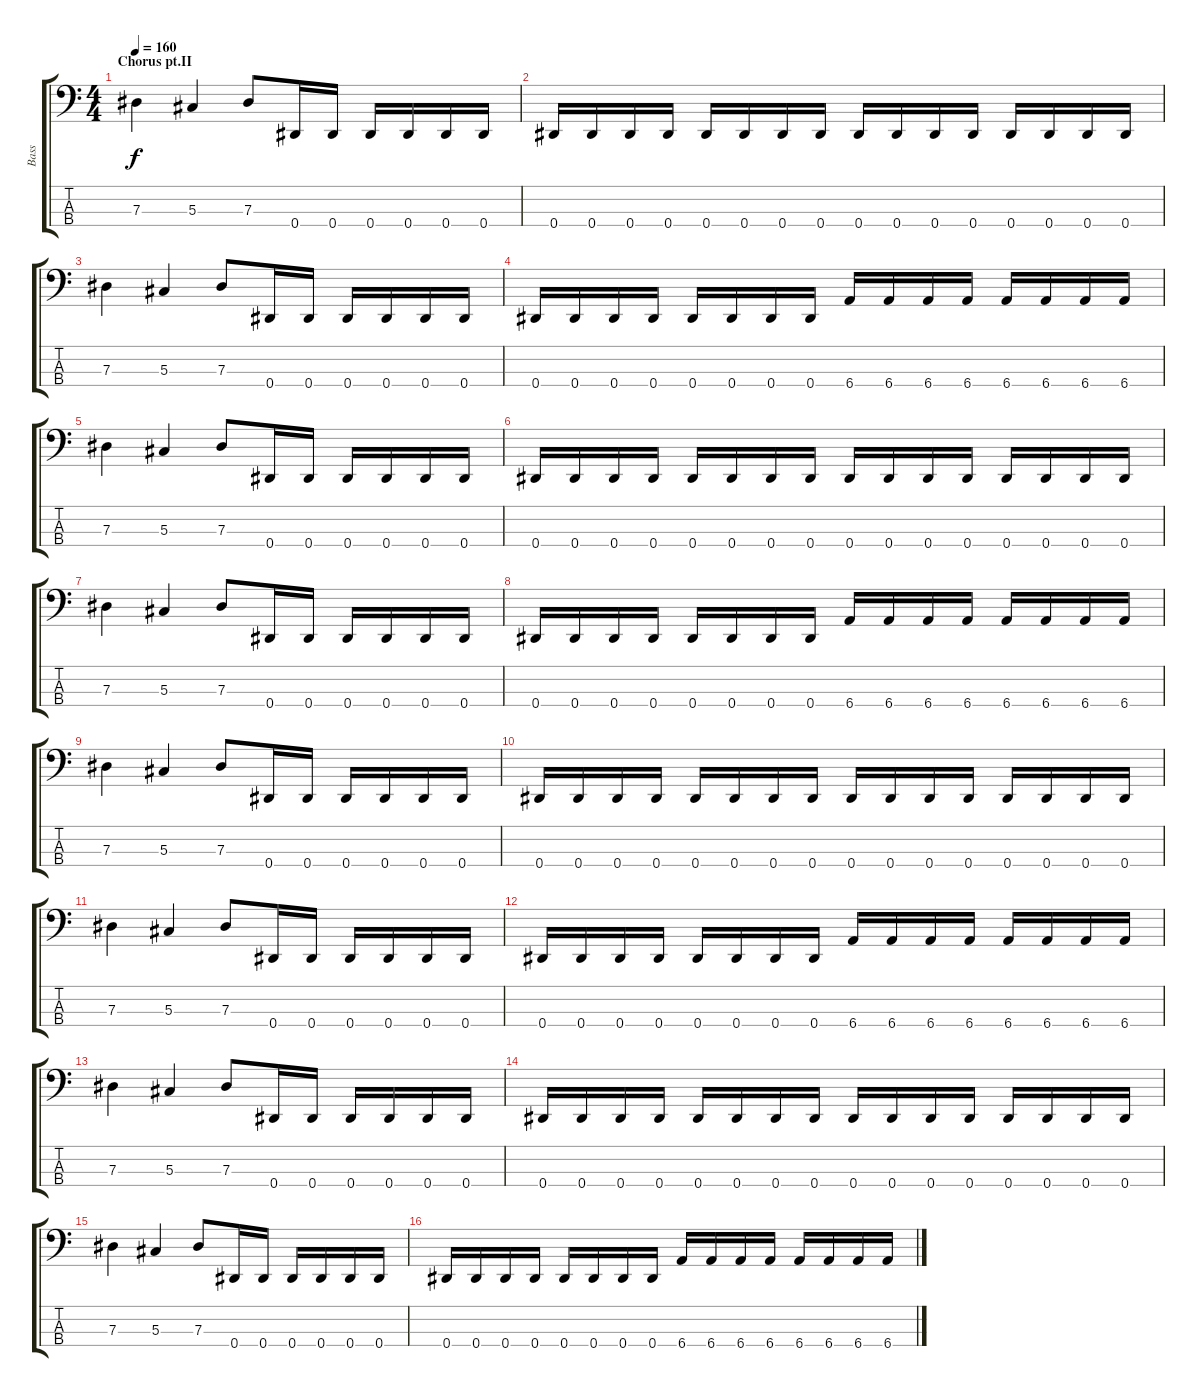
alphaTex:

\track ("Bass" "Bass") {instrument electricbassfinger}
\staff {score tabs}
\tuning (Gb2 Db2 Ab1 Eb1) {hide}
\ts (4 4)
\section ("" "Chorus pt.II")
\tempo 160
\clef f4
\ks c
7.3.4{dy f} 5.3.4 7.3.8 0.4.16 0.4.16 0.4.16 0.4.16 0.4.16 0.4.16 |
0.4.16 0.4.16 0.4.16 0.4.16 0.4.16 0.4.16 0.4.16 0.4.16 0.4.16 0.4.16 0.4.16 0.4.16 0.4.16 0.4.16 0.4.16 0.4.16 |
7.3.4 5.3.4 7.3.8 0.4.16 0.4.16 0.4.16 0.4.16 0.4.16 0.4.16 |
0.4.16 0.4.16 0.4.16 0.4.16 0.4.16 0.4.16 0.4.16 0.4.16 6.4.16 6.4.16 6.4.16 6.4.16 6.4.16 6.4.16 6.4.16 6.4.16 |
7.3.4 5.3.4 7.3.8 0.4.16 0.4.16 0.4.16 0.4.16 0.4.16 0.4.16 |
0.4.16 0.4.16 0.4.16 0.4.16 0.4.16 0.4.16 0.4.16 0.4.16 0.4.16 0.4.16 0.4.16 0.4.16 0.4.16 0.4.16 0.4.16 0.4.16 |
7.3.4 5.3.4 7.3.8 0.4.16 0.4.16 0.4.16 0.4.16 0.4.16 0.4.16 |
0.4.16 0.4.16 0.4.16 0.4.16 0.4.16 0.4.16 0.4.16 0.4.16 6.4.16 6.4.16 6.4.16 6.4.16 6.4.16 6.4.16 6.4.16 6.4.16 |
7.3.4 5.3.4 7.3.8 0.4.16 0.4.16 0.4.16 0.4.16 0.4.16 0.4.16 |
0.4.16 0.4.16 0.4.16 0.4.16 0.4.16 0.4.16 0.4.16 0.4.16 0.4.16 0.4.16 0.4.16 0.4.16 0.4.16 0.4.16 0.4.16 0.4.16 |
7.3.4 5.3.4 7.3.8 0.4.16 0.4.16 0.4.16 0.4.16 0.4.16 0.4.16 |
0.4.16 0.4.16 0.4.16 0.4.16 0.4.16 0.4.16 0.4.16 0.4.16 6.4.16 6.4.16 6.4.16 6.4.16 6.4.16 6.4.16 6.4.16 6.4.16 |
7.3.4 5.3.4 7.3.8 0.4.16 0.4.16 0.4.16 0.4.16 0.4.16 0.4.16 |
0.4.16 0.4.16 0.4.16 0.4.16 0.4.16 0.4.16 0.4.16 0.4.16 0.4.16 0.4.16 0.4.16 0.4.16 0.4.16 0.4.16 0.4.16 0.4.16 |
7.3.4 5.3.4 7.3.8 0.4.16 0.4.16 0.4.16 0.4.16 0.4.16 0.4.16 |
0.4.16 0.4.16 0.4.16 0.4.16 0.4.16 0.4.16 0.4.16 0.4.16 6.4.16 6.4.16 6.4.16 6.4.16 6.4.16 6.4.16 6.4.16 6.4.16
